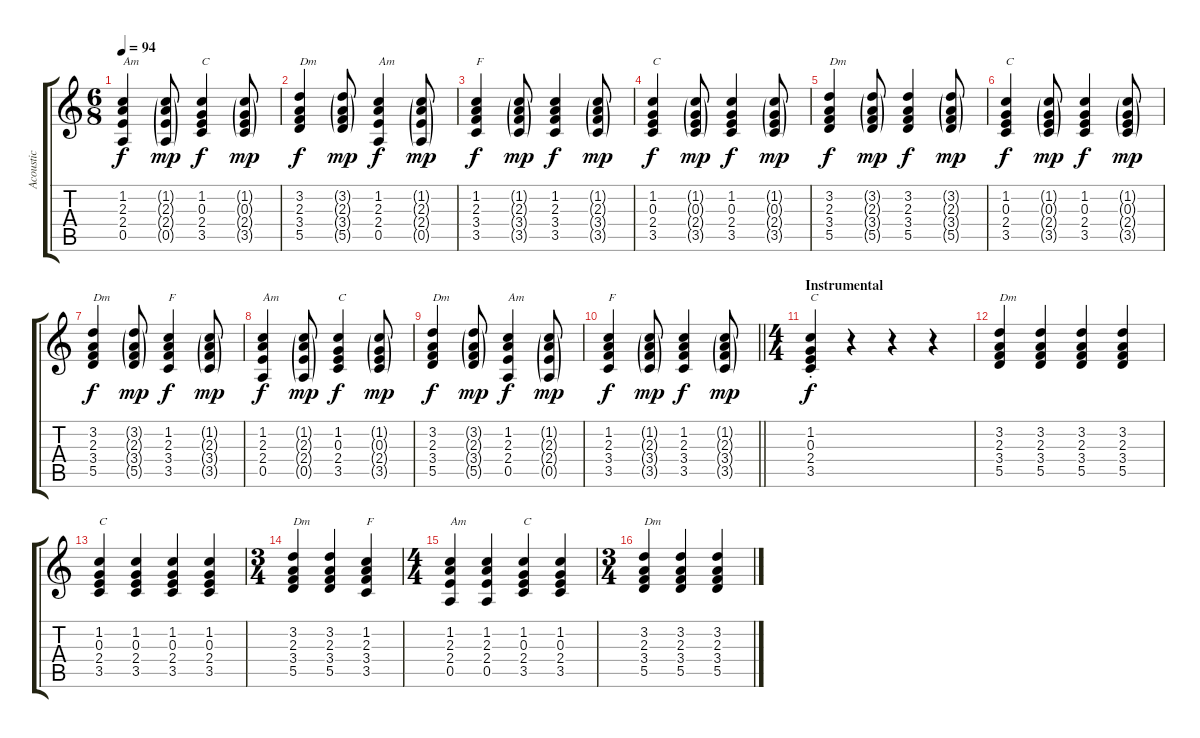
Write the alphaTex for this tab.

\track ("Acoustic" "Acoustic") {instrument acousticguitarsteel}
\staff {score tabs}
\tuning (E4 B3 G3 D3 A2 E2) {hide}
\ts (6 8)
\tempo 94
\clef g2
\ks c
(1.2 2.3 2.4 0.5).4{txt "Am" dy f} (1.2{g} 2.3{g} 2.4{g} 0.5{g}).8{dy mp} (1.2 0.3 2.4 3.5).4{txt "C" dy f} (1.2{g} 0.3{g} 2.4{g} 3.5{g}).8{dy mp} |
(3.2 2.3 3.4 5.5).4{txt "Dm" dy f} (3.2{g} 2.3{g} 3.4{g} 5.5{g}).8{dy mp} (1.2 2.3 2.4 0.5).4{txt "Am" dy f} (1.2{g} 2.3{g} 2.4{g} 0.5{g}).8{dy mp} |
(1.2 2.3 3.4 3.5).4{txt "F" dy f} (1.2{g} 2.3{g} 3.4{g} 3.5{g}).8{dy mp} (1.2 2.3 3.4 3.5).4{dy f} (1.2{g} 2.3{g} 3.4{g} 3.5{g}).8{dy mp} |
(1.2 0.3 2.4 3.5).4{txt "C" dy f} (1.2{g} 0.3{g} 2.4{g} 3.5{g}).8{dy mp} (1.2 0.3 2.4 3.5).4{dy f} (1.2{g} 0.3{g} 2.4{g} 3.5{g}).8{dy mp} |
(3.2 2.3 3.4 5.5).4{txt "Dm" dy f} (3.2{g} 2.3{g} 3.4{g} 5.5{g}).8{dy mp} (3.2 2.3 3.4 5.5).4{dy f} (3.2{g} 2.3{g} 3.4{g} 5.5{g}).8{dy mp} |
(1.2 0.3 2.4 3.5).4{txt "C" dy f} (1.2{g} 0.3{g} 2.4{g} 3.5{g}).8{dy mp} (1.2 0.3 2.4 3.5).4{dy f} (1.2{g} 0.3{g} 2.4{g} 3.5{g}).8{dy mp} |
(3.2 2.3 3.4 5.5).4{txt "Dm" dy f} (3.2{g} 2.3{g} 3.4{g} 5.5{g}).8{dy mp} (1.2 2.3 3.4 3.5).4{txt "F" dy f} (1.2{g} 2.3{g} 3.4{g} 3.5{g}).8{dy mp} |
(1.2 2.3 2.4 0.5).4{txt "Am" dy f} (1.2{g} 2.3{g} 2.4{g} 0.5{g}).8{dy mp} (1.2 0.3 2.4 3.5).4{txt "C" dy f} (1.2{g} 0.3{g} 2.4{g} 3.5{g}).8{dy mp} |
(3.2 2.3 3.4 5.5).4{txt "Dm" dy f} (3.2{g} 2.3{g} 3.4{g} 5.5{g}).8{dy mp} (1.2 2.3 2.4 0.5).4{txt "Am" dy f} (1.2{g} 2.3{g} 2.4{g} 0.5{g}).8{dy mp} |
\barLineRight lightlight
(1.2 2.3 3.4 3.5).4{txt "F" dy f} (1.2{g} 2.3{g} 3.4{g} 3.5{g}).8{dy mp} (1.2 2.3 3.4 3.5).4{dy f} (1.2{g} 2.3{g} 3.4{g} 3.5{g}).8{dy mp} |
\ts (4 4)
\section ("" "Instrumental")
(1.2{st} 0.3{st} 2.4{st} 3.5{st}).4{txt "C" dy f} r.4 r.4 r.4 |
(3.2 2.3 3.4 5.5).4{txt "Dm"} (3.2 2.3 3.4 5.5).4 (3.2 2.3 3.4 5.5).4 (3.2 2.3 3.4 5.5).4 |
(1.2 0.3 2.4 3.5).4{txt "C"} (1.2 0.3 2.4 3.5).4 (1.2 0.3 2.4 3.5).4 (1.2 0.3 2.4 3.5).4 |
\ts (3 4)
(3.2 2.3 3.4 5.5).4{txt "Dm"} (3.2 2.3 3.4 5.5).4 (1.2 2.3 3.4 3.5).4{txt "F"} |
\ts (4 4)
(1.2 2.3 2.4 0.5).4{txt "Am"} (1.2 2.3 2.4 0.5).4 (1.2 0.3 2.4 3.5).4{txt "C"} (1.2 0.3 2.4 3.5).4 |
\ts (3 4)
(3.2 2.3 3.4 5.5).4{txt "Dm"} (3.2 2.3 3.4 5.5).4 (3.2 2.3 3.4 5.5).4
